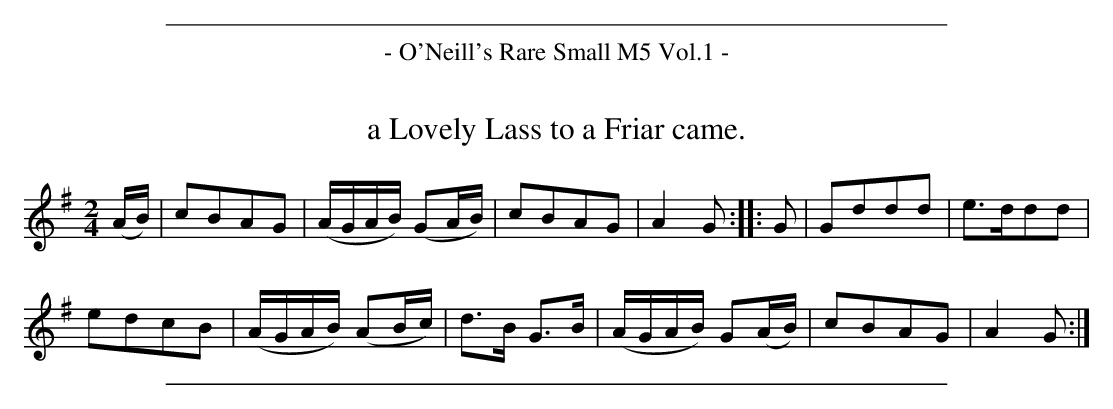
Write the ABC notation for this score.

X:1
T: a Lovely Lass to a Friar came.
M: 2/4
L: 1/16
K: G
(AB) |\
c2B2A2G2 | (AGAB) (G2AB) | c2B2A2G2 | A4 G2 :: G2 | G2d2d2d2 | e3dd2d2 |
e2d2c2B2 | (AGAB) (A2Bc) | d3B G3B | (AGAB) G2(AB) | c2B2A2G2 | A4 G2 :|
